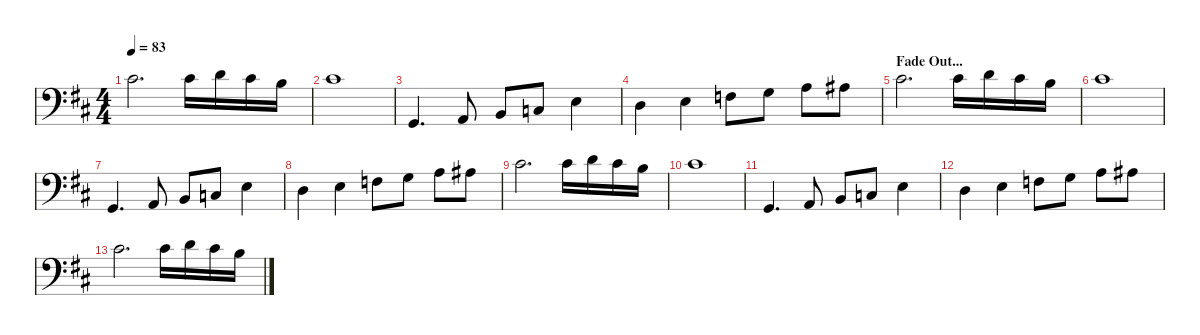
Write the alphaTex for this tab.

\defaultSystemsLayout 4
\hideDynamics
\bracketExtendMode nobrackets
\singleTrackTrackNamePolicy hidden
\multiTrackTrackNamePolicy hidden
\otherSystemsTrackNameOrientation horizontal
\track ("Mellotron     " "K-Sth") {defaultSystemsLayout 4 instrument clavinet}
\staff {score}
\tuning (E4 B3 G3 D3 A2 E2)
\ts (4 4)
\tempo 83
\clef f4
\ks d
2.2{acc #}.2{d dy f beam Down} 2.2{acc #}.16{beam Down} 3.2{acc forcenatural}.16{beam Down} 2.2{acc #}.16{beam Down} 4.3{acc forcenatural}.16{beam Down} |
2.2{acc #}.1{beam Down} |
3.6{acc forcenatural}.4{d beam Up} 0.5{acc forcenatural}.8{beam Up} 2.5{acc forcenatural}.8{beam Up} 3.5{acc forcenatural}.8{beam Up} 2.4{acc forcenatural}.4{beam Down} |
0.4{acc forcenatural}.4{beam Down} 2.4{acc forcenatural}.4{beam Down} 3.4{acc forcenatural}.8{beam Down} 5.4{acc forcenatural}.8{beam Down} 2.3{acc forcenatural}.8{beam Down} 3.3{acc #}.8{beam Down} |
\section ("" "Fade Out...")
2.2{acc #}.2{d beam Down} 2.2{acc #}.16{beam Down} 3.2{acc forcenatural}.16{beam Down} 2.2{acc #}.16{beam Down} 4.3{acc forcenatural}.16{beam Down} |
2.2{acc #}.1{beam Down} |
3.6{acc forcenatural}.4{d beam Up} 0.5{acc forcenatural}.8{beam Up} 2.5{acc forcenatural}.8{beam Up} 3.5{acc forcenatural}.8{beam Up} 2.4{acc forcenatural}.4{beam Down} |
0.4{acc forcenatural}.4{beam Down} 2.4{acc forcenatural}.4{beam Down} 3.4{acc forcenatural}.8{beam Down} 5.4{acc forcenatural}.8{beam Down} 2.3{acc forcenatural}.8{beam Down} 3.3{acc #}.8{beam Down} |
2.2{acc #}.2{d beam Down} 2.2{acc #}.16{beam Down} 3.2{acc forcenatural}.16{beam Down} 2.2{acc #}.16{beam Down} 4.3{acc forcenatural}.16{beam Down} |
2.2{acc #}.1{beam Down} |
3.6{acc forcenatural}.4{d beam Up} 0.5{acc forcenatural}.8{beam Up} 2.5{acc forcenatural}.8{beam Up} 3.5{acc forcenatural}.8{beam Up} 2.4{acc forcenatural}.4{beam Down} |
0.4{acc forcenatural}.4{beam Down} 2.4{acc forcenatural}.4{beam Down} 3.4{acc forcenatural}.8{beam Down} 5.4{acc forcenatural}.8{beam Down} 2.3{acc forcenatural}.8{beam Down} 3.3{acc #}.8{beam Down} |
2.2{acc #}.2{d beam Down} 2.2{acc #}.16{beam Down} 3.2{acc forcenatural}.16{beam Down} 2.2{acc #}.16{beam Down} 4.3{acc forcenatural}.16{beam Down}
